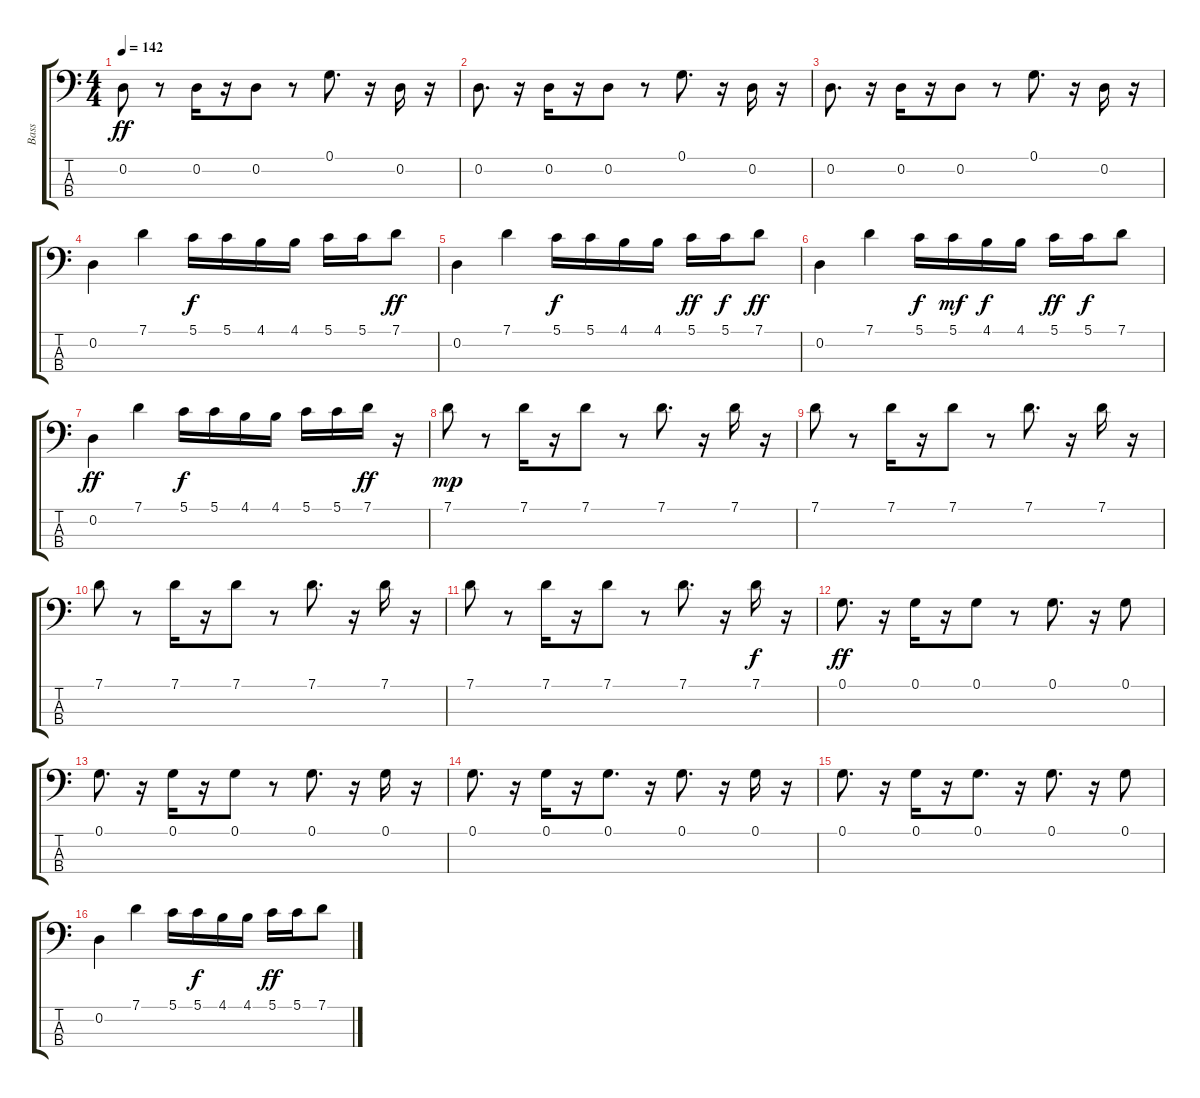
\track ("Bass" "Bass") {instrument electricbasspick}
\staff {score tabs}
\tuning (G2 D2 A1 E1) {hide}
\ts (4 4)
\tempo 142
\clef f4
\ks c
0.2.8{dy ff} r.8 0.2.16 r.16 0.2.8 r.8 0.1.8{d} r.16 0.2.16 r.16 |
0.2.8{d} r.16 0.2.16 r.16 0.2.8 r.8 0.1.8{d} r.16 0.2.16 r.16 |
0.2.8{d} r.16 0.2.16 r.16 0.2.8 r.8 0.1.8{d} r.16 0.2.16 r.16 |
0.2.4 7.1.4 5.1.16{dy f} 5.1.16 4.1.16 4.1.16 5.1.16 5.1.16 7.1.8{dy ff} |
0.2.4 7.1.4 5.1.16{dy f} 5.1.16 4.1.16 4.1.16 5.1.16{dy ff} 5.1.16{dy f} 7.1.8{dy ff} |
0.2.4 7.1.4 5.1.16{dy f} 5.1.16{dy mf} 4.1.16{dy f} 4.1.16 5.1.16{dy ff} 5.1.16{dy f} 7.1.8 |
0.2.4{dy ff} 7.1.4 5.1.16{dy f} 5.1.16 4.1.16 4.1.16 5.1.16 5.1.16 7.1.16{dy ff} r.16 |
7.1.8{dy mp} r.8 7.1.16 r.16 7.1.8 r.8 7.1.8{d} r.16 7.1.16 r.16 |
7.1.8 r.8 7.1.16 r.16 7.1.8 r.8 7.1.8{d} r.16 7.1.16 r.16 |
7.1.8 r.8 7.1.16 r.16 7.1.8 r.8 7.1.8{d} r.16 7.1.16 r.16 |
7.1.8 r.8 7.1.16 r.16 7.1.8 r.8 7.1.8{d} r.16 7.1.16{dy f} r.16 |
0.1.8{d dy ff} r.16 0.1.16 r.16 0.1.8 r.8 0.1.8{d} r.16 0.1.8 |
0.1.8{d} r.16 0.1.16 r.16 0.1.8 r.8 0.1.8{d} r.16 0.1.16 r.16 |
0.1.8{d} r.16 0.1.16 r.16 0.1.8{d} r.16 0.1.8{d} r.16 0.1.16 r.16 |
0.1.8{d} r.16 0.1.16 r.16 0.1.8{d} r.16 0.1.8{d} r.16 0.1.8 |
0.2.4 7.1.4 5.1.16 5.1.16{dy f} 4.1.16 4.1.16 5.1.16{dy ff} 5.1.16 7.1.8
